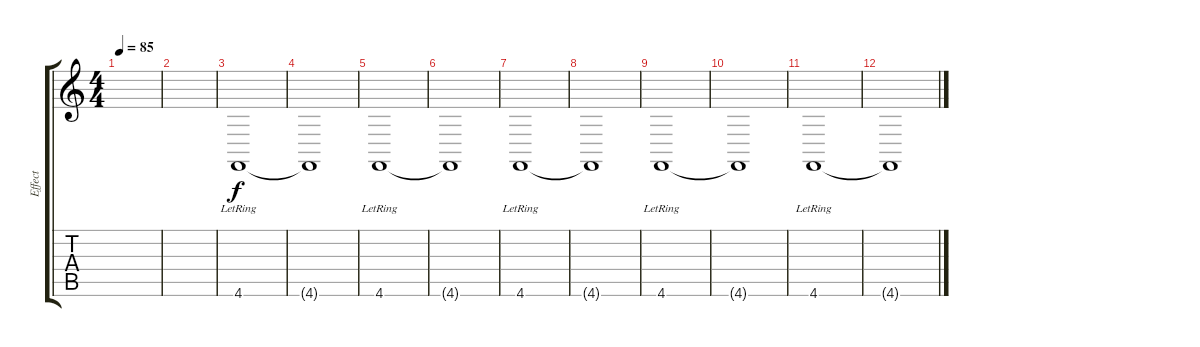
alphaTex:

\track ("Effect" "Effect") {instrument gunshot}
\staff {score tabs}
\tuning (Eb4 Bb3 Gb3 Db3 Ab2 Db2) {hide}
\ts (4 4)
\tempo 85
\clef g2
\ks c
|
|
4.6{lr}.1 |
4.6{t}.1 |
4.6{lr}.1 |
4.6{t}.1 |
4.6{lr}.1 |
4.6{t}.1 |
4.6{lr}.1 |
4.6{t}.1 |
4.6{lr}.1 |
4.6{t}.1
